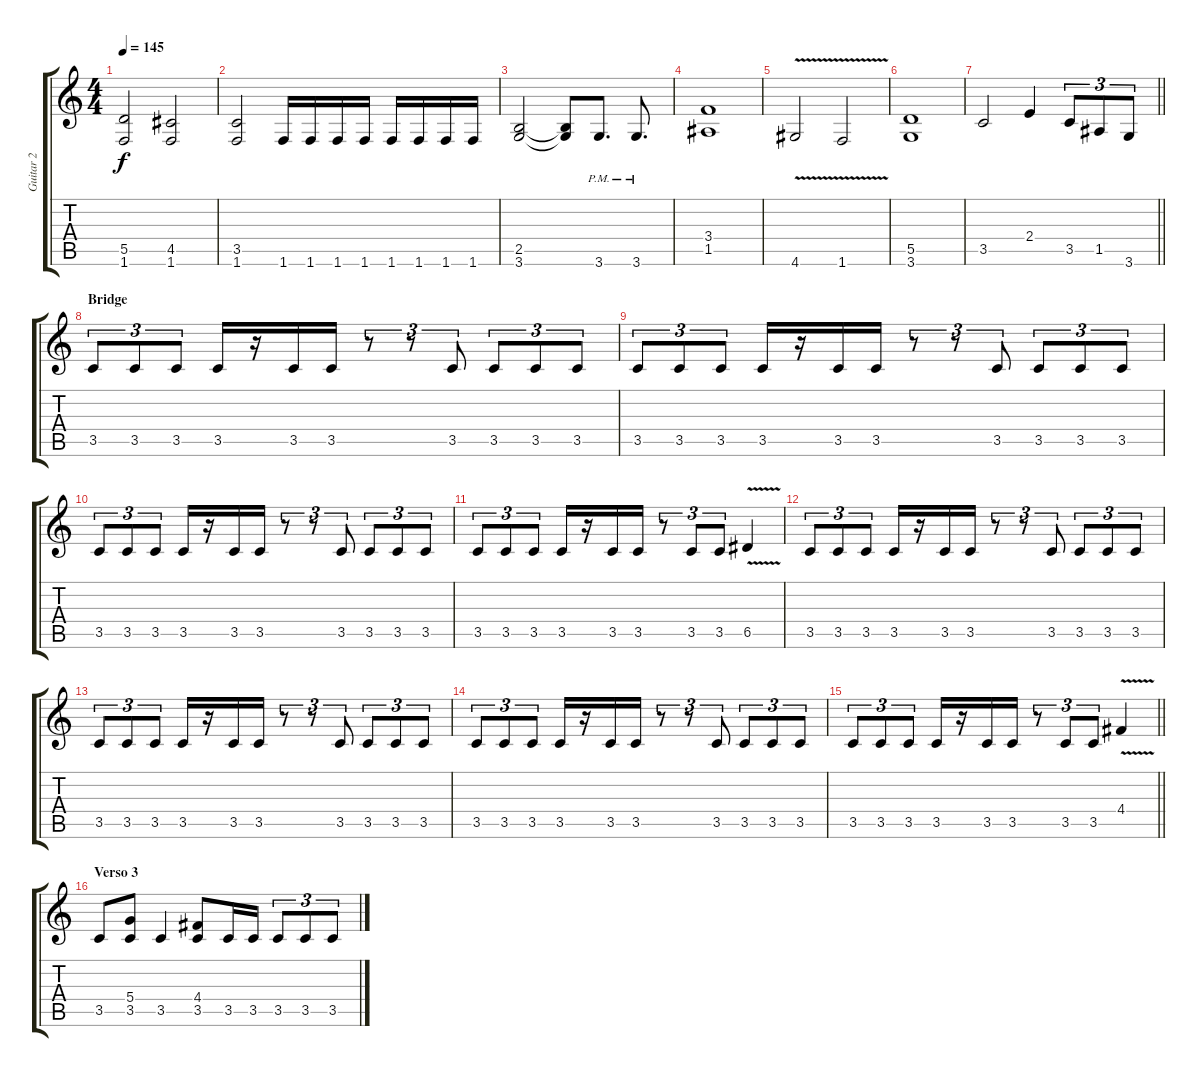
\track ("Guitar 2" "Guitar 2") {instrument distortionguitar}
\staff {score tabs}
\tuning (E4 B3 G3 D3 A2 E2) {hide}
\ts (4 4)
\tempo 145
\clef g2
\ks c
(5.5 1.6).2{dy f} (4.5 1.6).2 |
(3.5 1.6).2 1.6.16 1.6.16 1.6.16 1.6.16 1.6.16 1.6.16 1.6.16 1.6.16 |
(2.5 3.6).2 (2.5{t} 3.6{t}).8 3.6{pm}.8{d} 3.6{pm}.8{d} |
(3.4 1.5).1 |
4.6{v}.2 1.6{v}.2 |
(5.5 3.6).1 |
\barLineRight lightlight
3.5.2 2.4.4 3.5.8{tu (3 2)} 1.5.8{tu (3 2)} 3.6.8{tu (3 2)} |
\section ("" "Bridge")
3.5.8{tu (3 2)} 3.5.8{tu (3 2)} 3.5.8{tu (3 2)} 3.5.16 r.16 3.5.16 3.5.16 r.8{tu (3 2)} r.8{tu (3 2)} 3.5.8{tu (3 2)} 3.5.8{tu (3 2)} 3.5.8{tu (3 2)} 3.5.8{tu (3 2)} |
3.5.8{tu (3 2)} 3.5.8{tu (3 2)} 3.5.8{tu (3 2)} 3.5.16 r.16 3.5.16 3.5.16 r.8{tu (3 2)} r.8{tu (3 2)} 3.5.8{tu (3 2)} 3.5.8{tu (3 2)} 3.5.8{tu (3 2)} 3.5.8{tu (3 2)} |
3.5.8{tu (3 2)} 3.5.8{tu (3 2)} 3.5.8{tu (3 2)} 3.5.16 r.16 3.5.16 3.5.16 r.8{tu (3 2)} r.8{tu (3 2)} 3.5.8{tu (3 2)} 3.5.8{tu (3 2)} 3.5.8{tu (3 2)} 3.5.8{tu (3 2)} |
3.5.8{tu (3 2)} 3.5.8{tu (3 2)} 3.5.8{tu (3 2)} 3.5.16 r.16 3.5.16 3.5.16 r.8{tu (3 2)} 3.5.8{tu (3 2)} 3.5.8{tu (3 2)} 6.5{v}.4 |
3.5.8{tu (3 2)} 3.5.8{tu (3 2)} 3.5.8{tu (3 2)} 3.5.16 r.16 3.5.16 3.5.16 r.8{tu (3 2)} r.8{tu (3 2)} 3.5.8{tu (3 2)} 3.5.8{tu (3 2)} 3.5.8{tu (3 2)} 3.5.8{tu (3 2)} |
3.5.8{tu (3 2)} 3.5.8{tu (3 2)} 3.5.8{tu (3 2)} 3.5.16 r.16 3.5.16 3.5.16 r.8{tu (3 2)} r.8{tu (3 2)} 3.5.8{tu (3 2)} 3.5.8{tu (3 2)} 3.5.8{tu (3 2)} 3.5.8{tu (3 2)} |
3.5.8{tu (3 2)} 3.5.8{tu (3 2)} 3.5.8{tu (3 2)} 3.5.16 r.16 3.5.16 3.5.16 r.8{tu (3 2)} r.8{tu (3 2)} 3.5.8{tu (3 2)} 3.5.8{tu (3 2)} 3.5.8{tu (3 2)} 3.5.8{tu (3 2)} |
\barLineRight lightlight
3.5.8{tu (3 2)} 3.5.8{tu (3 2)} 3.5.8{tu (3 2)} 3.5.16 r.16 3.5.16 3.5.16 r.8{tu (3 2)} 3.5.8{tu (3 2)} 3.5.8{tu (3 2)} 4.4{v}.4 |
\section ("" "Verso 3")
3.5.8 (5.4 3.5).8 3.5.4 (4.4 3.5).8 3.5.16 3.5.16 3.5.8{tu (3 2)} 3.5.8{tu (3 2)} 3.5.8{tu (3 2)}
